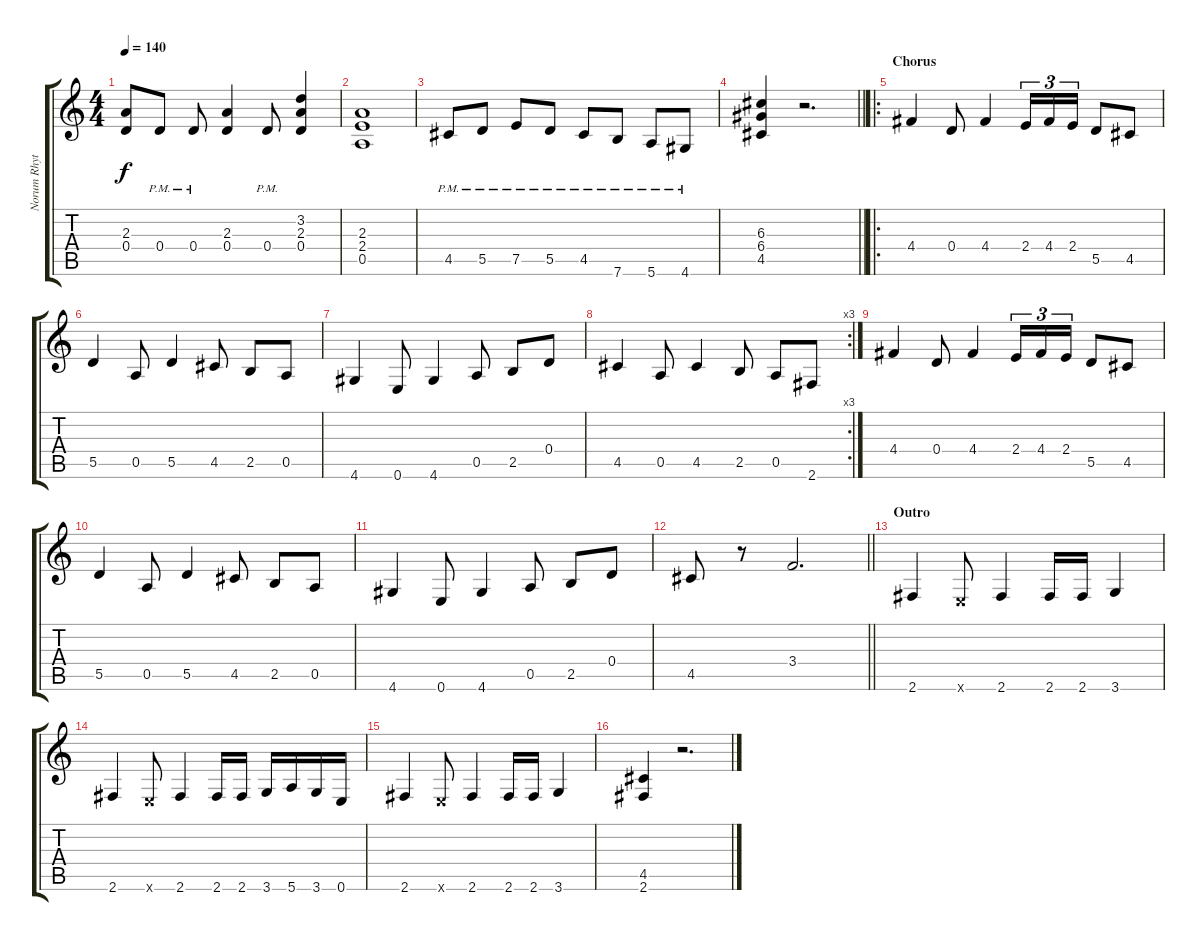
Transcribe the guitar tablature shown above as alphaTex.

\track ("Norum Rhythm" "Norum Rhyt") {instrument overdrivenguitar}
\staff {score tabs}
\tuning (E4 B3 G3 D3 A2 E2) {hide}
\ts (4 4)
\tempo 140
\clef g2
\ks c
(2.3 0.4).8{dy f} 0.4{pm}.8 0.4{pm}.8 (2.3 0.4).4 0.4{pm}.8 (3.2 2.3 0.4).4 |
(2.3 2.4 0.5).1 |
4.5{pm}.8 5.5{pm}.8 7.5{pm}.8 5.5{pm}.8 4.5{pm}.8 7.6{pm}.8 5.6{pm}.8 4.6{pm}.8 |
\barLineRight lightlight
(6.3 6.4 4.5).4 r.2{d} |
\ro
\section ("" "Chorus")
4.4.4 0.4.8 4.4.4 2.4.16{tu (3 2)} 4.4.16{tu (3 2)} 2.4.16{tu (3 2)} 5.5.8 4.5.8 |
5.5.4 0.5.8 5.5.4 4.5.8 2.5.8 0.5.8 |
4.6.4 0.6.8 4.6.4 0.5.8 2.5.8 0.4.8 |
\rc 3
4.5.4 0.5.8 4.5.4 2.5.8 0.5.8 2.6.8 |
4.4.4 0.4.8 4.4.4 2.4.16{tu (3 2)} 4.4.16{tu (3 2)} 2.4.16{tu (3 2)} 5.5.8 4.5.8 |
5.5.4 0.5.8 5.5.4 4.5.8 2.5.8 0.5.8 |
4.6.4 0.6.8 4.6.4 0.5.8 2.5.8 0.4.8 |
\barLineRight lightlight
4.5.8 r.8 3.4.2{d} |
\section ("" "Outro")
2.6.4 0.6{x}.8 2.6.4 2.6.16 2.6.16 3.6.4 |
2.6.4 0.6{x}.8 2.6.4 2.6.16 2.6.16 3.6.16 5.6.16 3.6.16 0.6.16 |
2.6.4 0.6{x}.8 2.6.4 2.6.16 2.6.16 3.6.4 |
(4.5 2.6).4 r.2{d}
